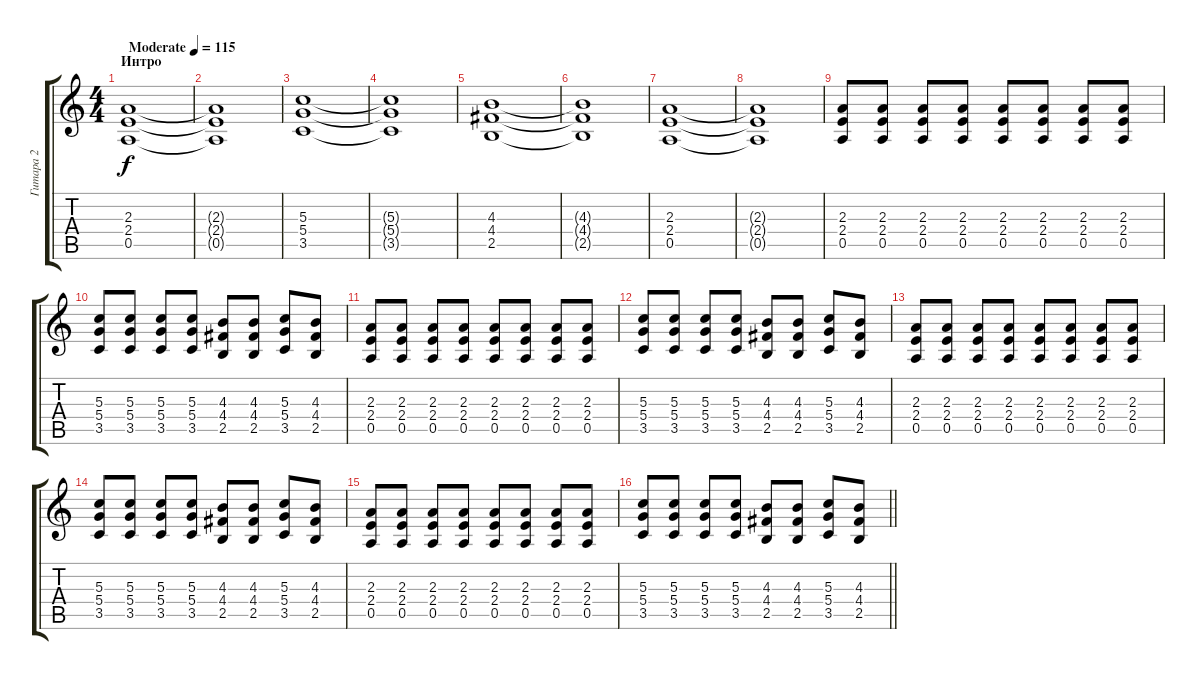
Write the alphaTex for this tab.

\track ("Гитара 2" "Гитара 2") {instrument distortionguitar}
\staff {score tabs}
\tuning (E4 B3 G3 D3 A2 E2) {hide}
\ts (4 4)
\section ("" "Интро")
\tempo (115 "Moderate")
\clef g2
\ks c
(2.3 2.4 0.5).1{dy f instrument distortionguitar} |
(2.3{t} 2.4{t} 0.5{t}).1 |
(5.3 5.4 3.5).1 |
(5.3{t} 5.4{t} 3.5{t}).1 |
(4.3 4.4 2.5).1 |
(4.3{t} 4.4{t} 2.5{t}).1 |
(2.3 2.4 0.5).1 |
(2.3{t} 2.4{t} 0.5{t}).1 |
(2.3 2.4 0.5).8 (2.3 2.4 0.5).8 (2.3 2.4 0.5).8 (2.3 2.4 0.5).8 (2.3 2.4 0.5).8 (2.3 2.4 0.5).8 (2.3 2.4 0.5).8 (2.3 2.4 0.5).8 |
(5.3 5.4 3.5).8 (5.3 5.4 3.5).8 (5.3 5.4 3.5).8 (5.3 5.4 3.5).8 (4.3 4.4 2.5).8 (4.3 4.4 2.5).8 (5.3 5.4 3.5).8 (4.3 4.4 2.5).8 |
(2.3 2.4 0.5).8 (2.3 2.4 0.5).8 (2.3 2.4 0.5).8 (2.3 2.4 0.5).8 (2.3 2.4 0.5).8 (2.3 2.4 0.5).8 (2.3 2.4 0.5).8 (2.3 2.4 0.5).8 |
(5.3 5.4 3.5).8 (5.3 5.4 3.5).8 (5.3 5.4 3.5).8 (5.3 5.4 3.5).8 (4.3 4.4 2.5).8 (4.3 4.4 2.5).8 (5.3 5.4 3.5).8 (4.3 4.4 2.5).8 |
(2.3 2.4 0.5).8 (2.3 2.4 0.5).8 (2.3 2.4 0.5).8 (2.3 2.4 0.5).8 (2.3 2.4 0.5).8 (2.3 2.4 0.5).8 (2.3 2.4 0.5).8 (2.3 2.4 0.5).8 |
(5.3 5.4 3.5).8 (5.3 5.4 3.5).8 (5.3 5.4 3.5).8 (5.3 5.4 3.5).8 (4.3 4.4 2.5).8 (4.3 4.4 2.5).8 (5.3 5.4 3.5).8 (4.3 4.4 2.5).8 |
(2.3 2.4 0.5).8 (2.3 2.4 0.5).8 (2.3 2.4 0.5).8 (2.3 2.4 0.5).8 (2.3 2.4 0.5).8 (2.3 2.4 0.5).8 (2.3 2.4 0.5).8 (2.3 2.4 0.5).8 |
\barLineRight lightlight
(5.3 5.4 3.5).8 (5.3 5.4 3.5).8 (5.3 5.4 3.5).8 (5.3 5.4 3.5).8 (4.3 4.4 2.5).8 (4.3 4.4 2.5).8 (5.3 5.4 3.5).8 (4.3 4.4 2.5).8
